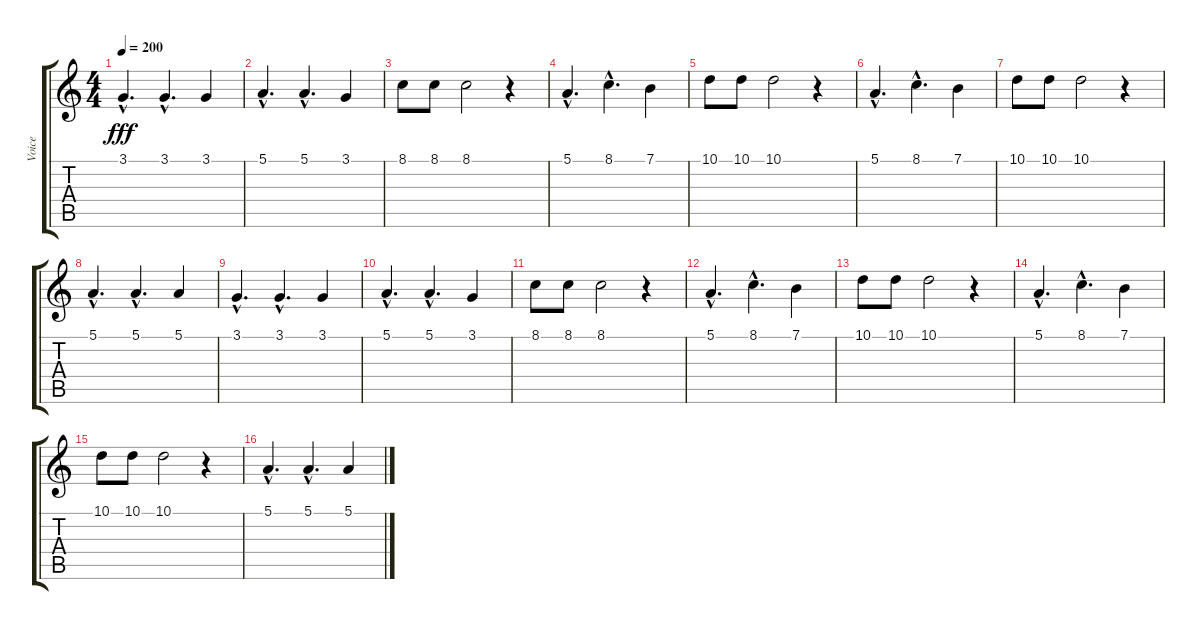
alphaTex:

\track ("Voice" "Voice") {instrument choiraahs}
\staff {score tabs}
\tuning (E4 B3 G3 D3 A2 E2) {hide}
\ts (4 4)
\tempo 200
\clef g2
\ks c
3.1{hac}.4{d dy fff} 3.1{hac}.4{d} 3.1.4 |
5.1{hac}.4{d} 5.1{hac}.4{d} 3.1.4 |
8.1.8 8.1.8 8.1.2 r.4 |
5.1{hac}.4{d} 8.1{hac}.4{d} 7.1.4 |
10.1.8 10.1.8 10.1.2 r.4 |
5.1{hac}.4{d} 8.1{hac}.4{d} 7.1.4 |
10.1.8 10.1.8 10.1.2 r.4 |
5.1{hac}.4{d} 5.1{hac}.4{d} 5.1.4 |
3.1{hac}.4{d} 3.1{hac}.4{d} 3.1.4 |
5.1{hac}.4{d} 5.1{hac}.4{d} 3.1.4 |
8.1.8 8.1.8 8.1.2 r.4 |
5.1{hac}.4{d} 8.1{hac}.4{d} 7.1.4 |
10.1.8 10.1.8 10.1.2 r.4 |
5.1{hac}.4{d} 8.1{hac}.4{d} 7.1.4 |
10.1.8 10.1.8 10.1.2 r.4 |
5.1{hac}.4{d} 5.1{hac}.4{d} 5.1.4
